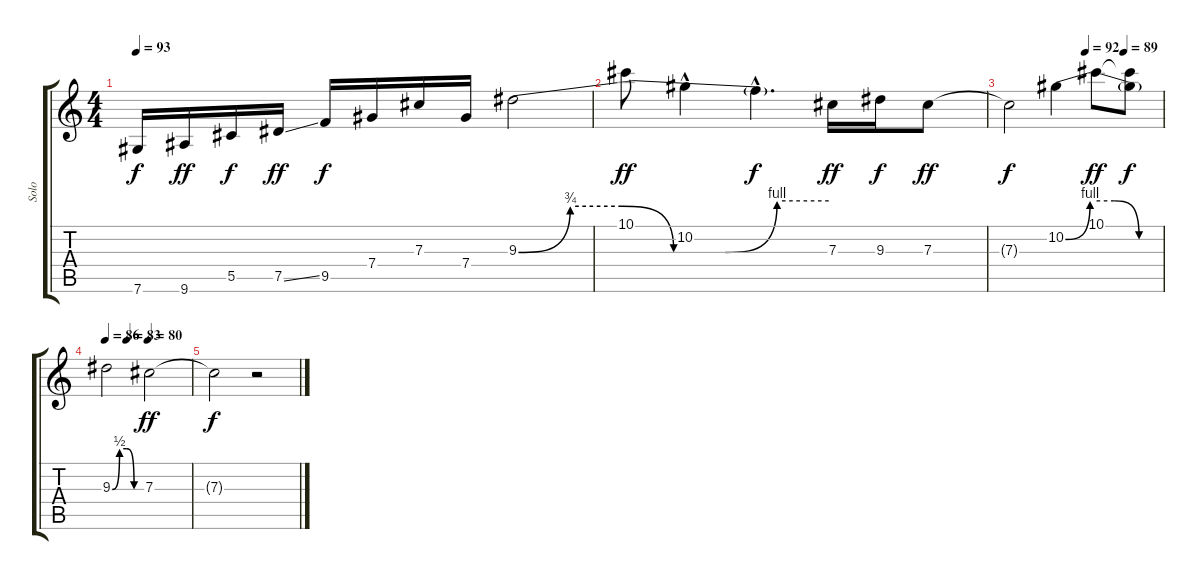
\track ("Solo" "Solo") {instrument overdrivenguitar}
\staff {score tabs}
\tuning (Eb4 Bb3 Gb3 Db3 Ab2 Db2) {hide}
\ts (4 4)
\tempo 93
\clef g2
\ks c
7.6.16{dy f} 9.6.16{dy ff} 5.5.16{dy f} 7.5{ss}.16{dy ff} 9.5.16{dy f} 7.4.16 7.3.16 7.4.16 9.3{be (custom 0 0 10 3 20 3 30 0 40 0 50 4 60 4)}.2 |
10.1.8{dy ff} 10.2{hac}.4 9.3{hac t}.4{d dy f} 7.3.16{dy ff} 9.3.16{dy f} 7.3.8{dy ff} |
\tempo (92 0.5)
\tempo (89 0.75)
7.3{t}.2{dy f} 10.2{be (custom 0 0 15 4 30 4 45 0 60 0)}.4 10.1.8{dy ff} (10.1{t} 10.2{t}).8{dy f} |
\tempo 86
\tempo (83 0.25)
\tempo (80 0.5)
9.3{be (custom 0 0 15 2 30 2 45 0 60 0)}.2 7.3.2{dy ff} |
7.3{t}.2{dy f} r.2
